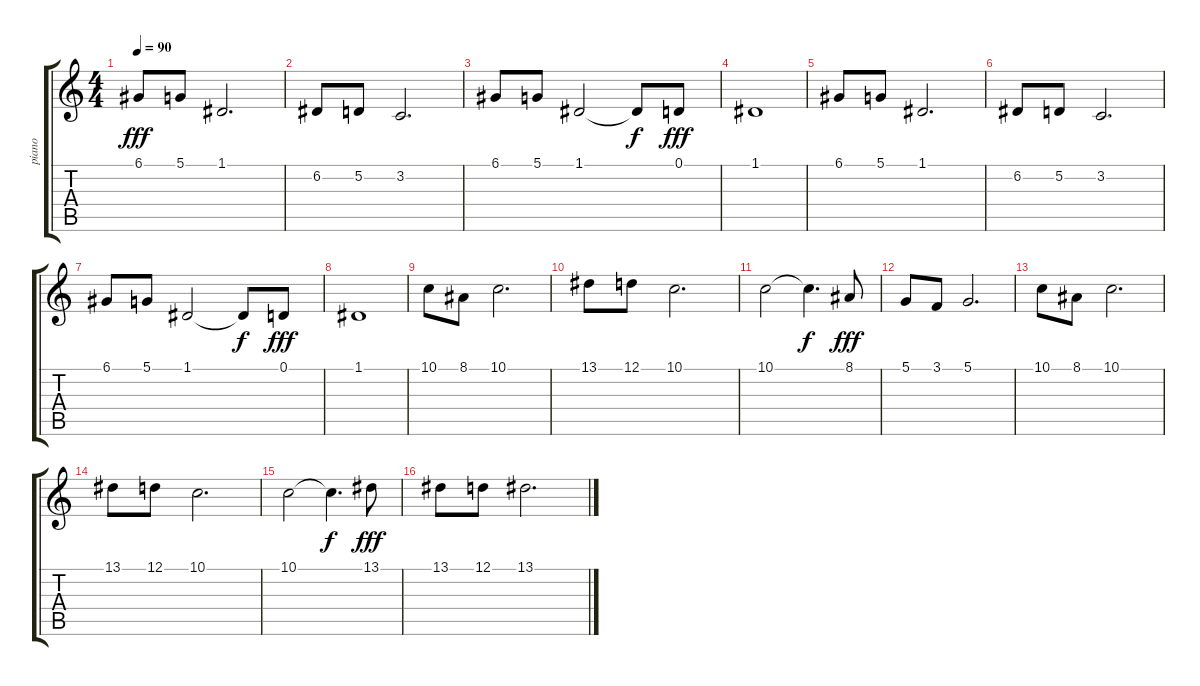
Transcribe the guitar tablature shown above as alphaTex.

\track ("piano" "piano") {instrument acousticgrandpiano}
\staff {score tabs}
\tuning (D4 A3 F3 C3 G2 C2) {hide}
\ts (4 4)
\tempo 90
\clef g2
\ks c
6.1.8{dy fff} 5.1.8 1.1.2{d} |
6.2.8 5.2.8 3.2.2{d} |
6.1.8 5.1.8 1.1.2 1.1{t}.8{dy f} 0.1.8{dy fff} |
1.1.1 |
6.1.8 5.1.8 1.1.2{d} |
6.2.8 5.2.8 3.2.2{d} |
6.1.8 5.1.8 1.1.2 1.1{t}.8{dy f} 0.1.8{dy fff} |
1.1.1 |
10.1.8 8.1.8 10.1.2{d} |
13.1.8 12.1.8 10.1.2{d} |
10.1.2 10.1{t}.4{d dy f} 8.1.8{dy fff} |
5.1.8 3.1.8 5.1.2{d} |
10.1.8 8.1.8 10.1.2{d} |
13.1.8 12.1.8 10.1.2{d} |
10.1.2 10.1{t}.4{d dy f} 13.1.8{dy fff} |
13.1.8 12.1.8 13.1.2{d}
